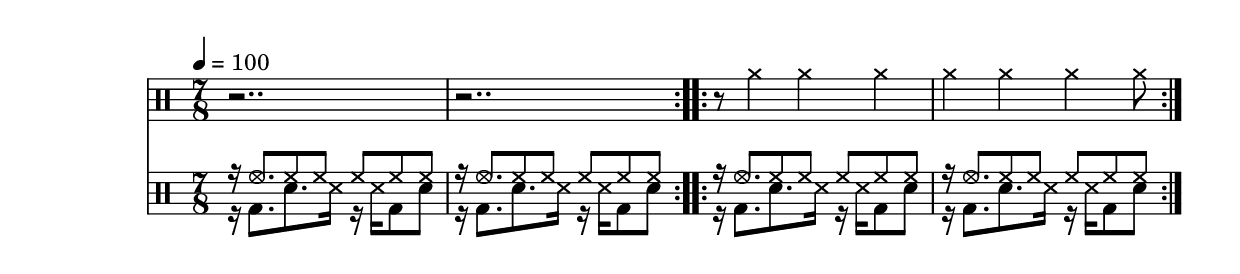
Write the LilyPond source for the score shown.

Time = {
    \tempo 4 = 100
    \time 7/8
    \set Timing.beamExceptions = #'()
    \set Timing.beatStructure = #'(4 3)
}

Drums = <<
  \new DrumStaff {
    \Time
    \repeat volta 2 {
      \drummode <<
        \new DrumVoice { \repeat unfold 2 { r2.. | } }
      >>
    }
    \repeat volta 2 {
      \drummode <<
        \new DrumVoice {
          r8 cymr4 cymr cymr |
          cymr4 cymr cymr cymr8 |
        }
      >>
    }
  }
  \new DrumStaff {
    \Time
    \repeat volta 2 {
      \drummode <<
        \new DrumVoice { \voiceOne
          \repeat unfold 2 { r16 hhho8. hh8 hh hh hh hh | }
        }
        \new DrumVoice { \voiceTwo
          \repeat unfold 2 { r16 bd8. sn ss16 r ss bd8 sn8 | }
        }
      >>
    }
    \repeat volta 2 {
      \drummode <<
        \new DrumVoice { \voiceOne
          \repeat unfold 2 { r16 hhho8. hh8 hh hh hh hh | }
        }
        \new DrumVoice { \voiceTwo
          \repeat unfold 2 { r16 bd8. sn ss16 r ss bd8 sn8 | }
        }
      >>
    }
  }
>>

\score {
  \Drums
  \layout {}
}
\score {
  \unfoldRepeats \repeat unfold 2 { \Drums }
  \midi {}
}
